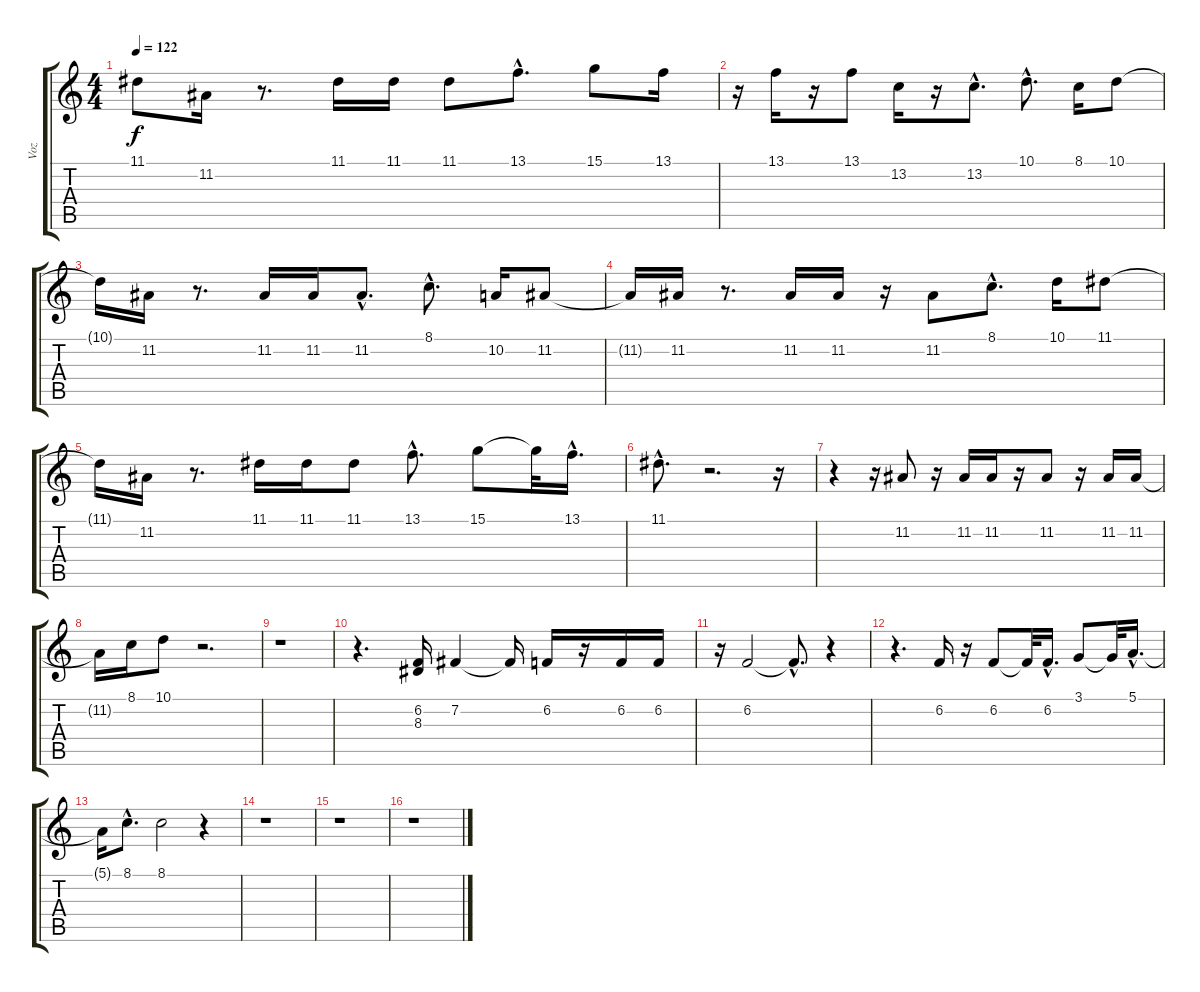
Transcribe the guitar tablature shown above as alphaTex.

\track ("Voz" "Voz") {instrument oboe}
\staff {score tabs}
\tuning (E4 B3 G3 D3 A2 E2) {hide}
\ts (4 4)
\tempo 122
\clef g2
\ks c
11.1{t}.8{dy f} 11.2.16 r.8{d} 11.1.16 11.1.16 11.1.8 13.1{hac}.8{d} 15.1.8 13.1.16 |
r.16 13.1.16 r.16 13.1.8 13.2.16 r.16 13.2{hac}.8{d} 10.1{hac}.8{d} 8.1.16 10.1.8 |
10.1{t}.16 11.2.16 r.8{d} 11.2.16 11.2.16 11.2{hac}.8{d} 8.1{hac}.8{d} 10.2.16 11.2.8 |
11.2{t}.16 11.2.16 r.8{d} 11.2.16 11.2.16 r.16 11.2.8 8.1{hac}.8{d} 10.1.16 11.1.8 |
11.1{t}.16 11.2.16 r.8{d} 11.1.16 11.1.16 11.1.8 13.1{hac}.8{d} 15.1.8 15.1{t}.32 13.1{hac}.16{d} |
11.1{hac}.8{d} r.2{d} r.16 |
r.4 r.16 11.2.8 r.16 11.2.16 11.2.16 r.16 11.2.8 r.16 11.2.16 11.2.16 |
11.2{t}.16 8.1.16 10.1.8 r.2{d} |
r.1 |
r.4{d} (6.2 8.3).16 7.2.4 7.2{t}.16 6.2.16 r.16 6.2.16 6.2.16 |
r.16 6.2.2 6.2{hac t}.8{d} r.4 |
r.4{d} 6.2.16 r.16 6.2.8 6.2{t}.32 6.2{hac}.16{d} 3.1.8 3.1{t}.32 5.1{hac}.16{d} |
5.1{t}.16 8.1{hac}.8{d} 8.1.2 r.4 |
r.1 |
r.1 |
r.1
